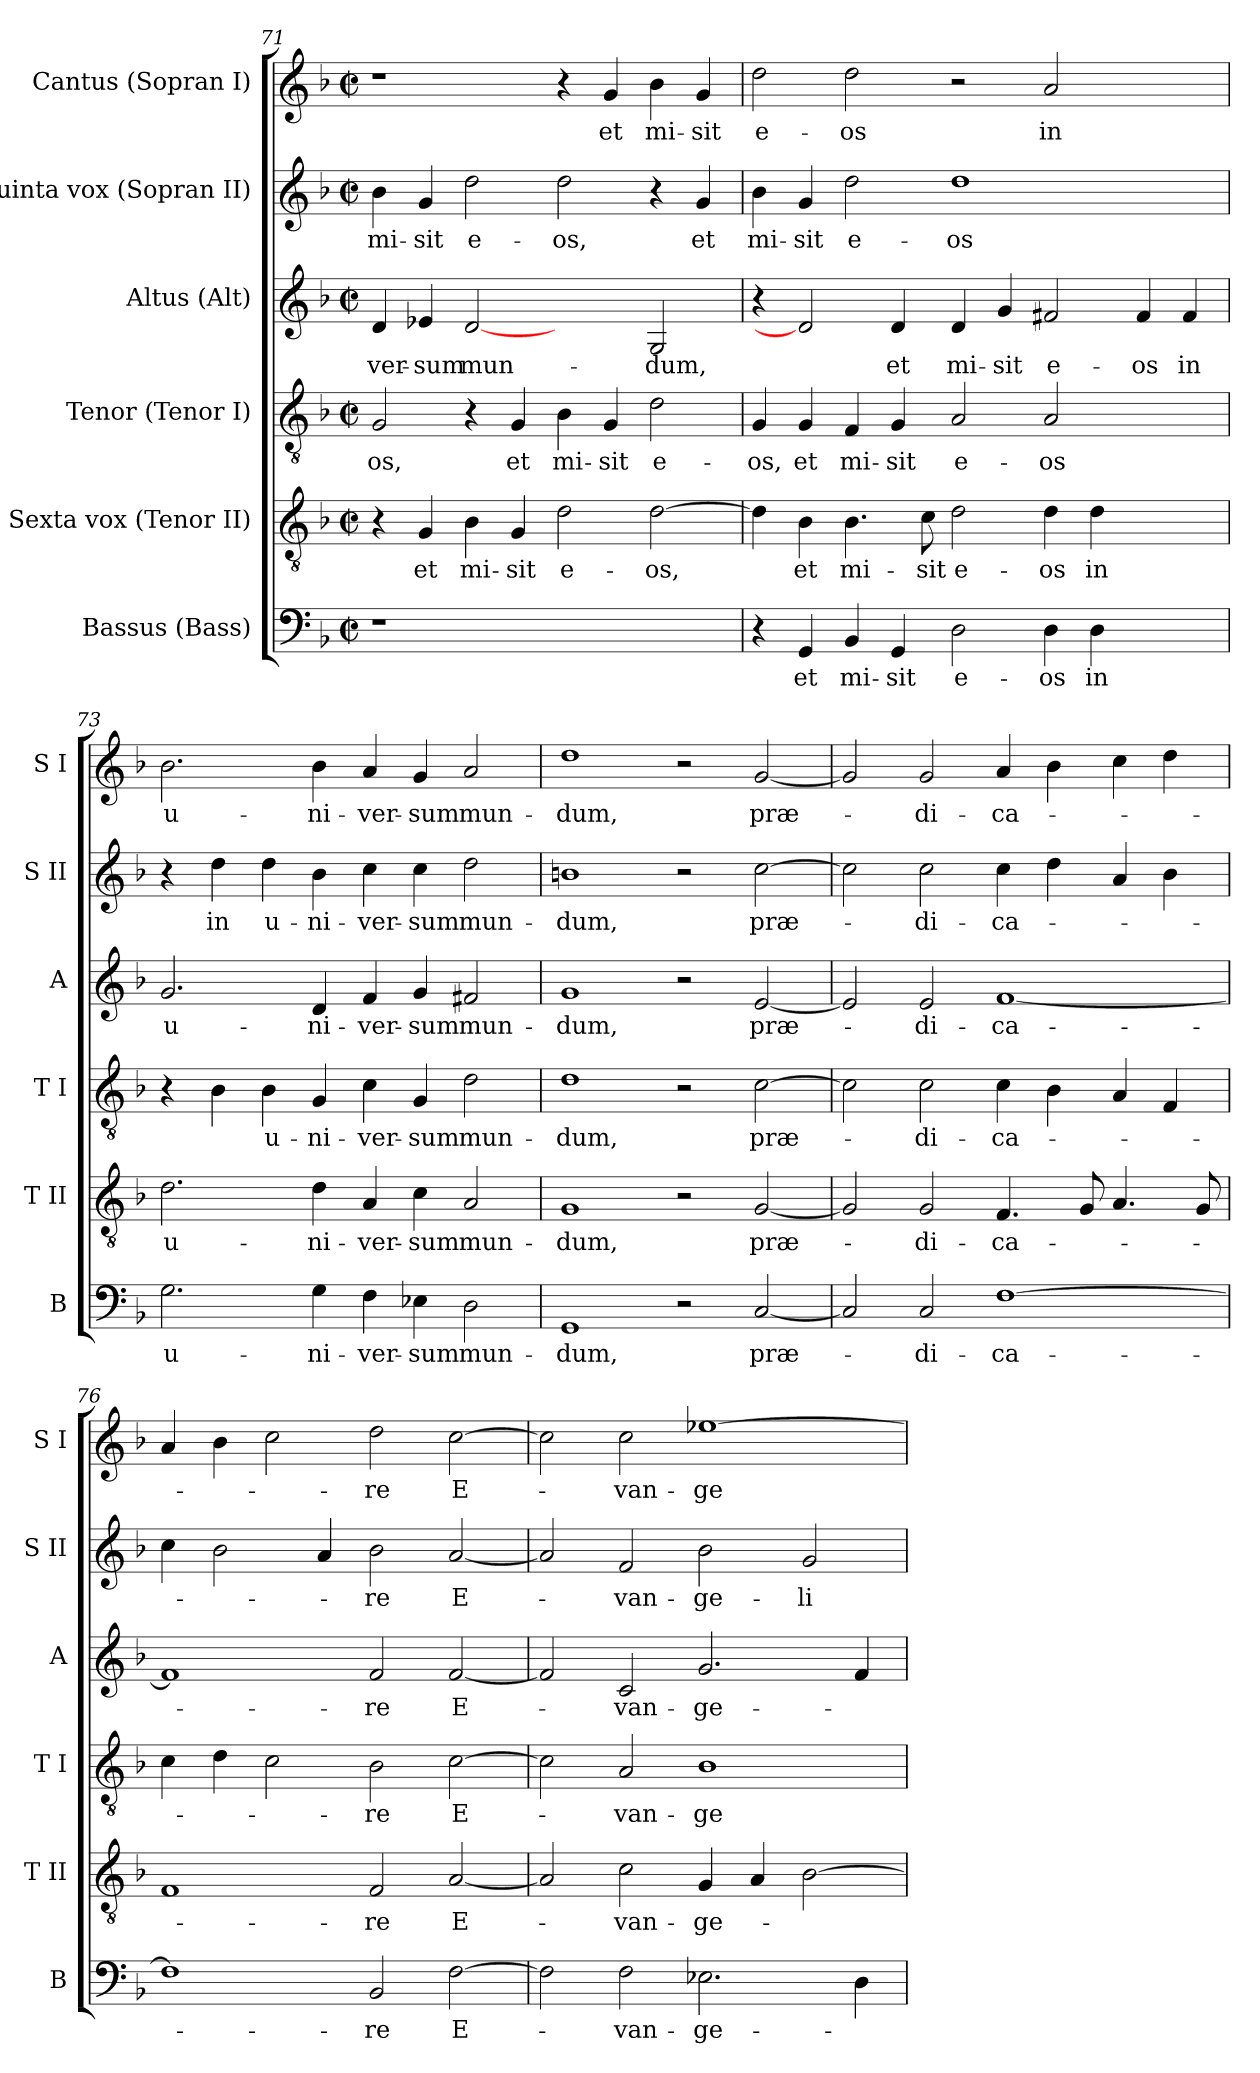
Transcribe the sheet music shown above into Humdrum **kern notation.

**kern	**text	**kern	**text	**kern	**text	**kern	**text	**kern	**text	**kern	**text
*part6	*part6	*part5	*part5	*part4	*part4	*part3	*part3	*part2	*part2	*part1	*part1
*staff6	*staff6	*staff5	*staff5	*staff4	*staff4	*staff3	*staff3	*staff2	*staff2	*staff1	*staff1
*I"Bassus (Bass)	*	*I"Sexta vox (Tenor II)	*	*I"Tenor (Tenor I)	*	*I"Altus (Alt)	*	*I"Quinta vox (Sopran II)	*	*I"Cantus (Sopran I)	*
*I'B	*	*I'T II	*	*I'T I	*	*I'A	*	*I'S II	*	*I'S I	*
*clefF4	*	*clefGv2	*	*clefGv2	*	*clefG2	*	*clefG2	*	*clefG2	*
*k[b-]	*	*k[b-]	*	*k[b-]	*	*k[b-]	*	*k[b-]	*	*k[b-]	*
*F:	*	*F:	*	*F:	*	*F:	*	*F:	*	*F:	*
*M2/2	*	*M2/2	*	*M2/2	*	*M2/2	*	*M2/2	*	*M2/2	*
*met(c|)	*	*met(c|)	*	*met(c|)	*	*met(c|)	*	*met(c|)	*	*met(c|)	*
=71	=71	=71	=71	=71	=71	=71	=71	=71	=71	=71	=71
!	!	!	!	!	!LO:LY:b	!	!LO:LY:b	!	!LO:LY:b	!	!
1r	.	4r	.	2G/	-os,	4d/	-ver-	4b-\	mi-	1r	.
!	!	!	!LO:LY:b	!	!	!	!LO:LY:b	!	!LO:LY:b	!	!
.	.	4G/	et	.	.	4e-X/	-sum	4g/	-sit	.	.
!	!	!	!LO:LY:b	!	!	!	!LO:LY:b	!	!LO:LY:b	!	!
.	.	4B-\	mi-	4r	.	[2d	mun-	2dd\	e-	.	.
!	!	!	!LO:LY:b	!	!LO:LY:b	!	!	!	!	!	!
.	.	4G/	-sit	4G/	et	.	.	.	.	.	.
!	!	!	!LO:LY:b	!	!LO:LY:b	!	!	!	!LO:LY:b	!	!
1ryy	.	2d\	e-	4B-\	mi-	2ryy	.	2dd\	-os,	4r	.
!	!	!	!	!	!LO:LY:b	!	!	!	!	!	!LO:LY:b
.	.	.	.	4G/	-sit	.	.	.	.	4g/	et
!	!	!	!LO:LY:b	!	!LO:LY:b	!	!LO:LY:b	!	!	!	!LO:LY:b
.	.	[2d\	-os,	2d\	e-	2G/	-dum,	4r	.	4b-\	mi-
!	!	!	!	!	!	!	!	!	!LO:LY:b	!	!LO:LY:b
.	.	.	.	.	.	.	.	4g/	et	4g/	-sit
=72	=72	=72	=72	=72	=72	=72	=72	=72	=72	=72	=72
!	!	!	!	!	!LO:LY:b	!	!	!	!LO:LY:b	!	!LO:LY:b
4r	.	4d\]	.	4G/	-os,	4r	.	4b-\	mi-	2dd\	e-
!	!LO:LY:b	!	!LO:LY:b	!	!LO:LY:b	!	!	!	!LO:LY:b	!	!
4GG/	et	4B-\	et	4G/	et	2d]	.	4g/	-sit	.	.
!	!LO:LY:b	!	!LO:LY:b	!	!LO:LY:b	!	!	!	!LO:LY:b	!	!LO:LY:b
4BB-/	mi-	4.B-\	mi-	4F/	mi-	.	.	2dd\	e-	2dd\	-os
!	!LO:LY:b	!	!	!	!LO:LY:b	!	!LO:LY:b	!	!	!	!
4GG/	-sit	.	.	4G/	-sit	4d/	et	.	.	.	.
!	!	!	!LO:LY:b	!	!	!	!	!	!	!	!
.	.	8c\	-sit	.	.	.	.	.	.	.	.
!	!LO:LY:b	!	!LO:LY:b	!	!LO:LY:b	!	!LO:LY:b	!	!LO:LY:b	!	!
2D\	e-	2d\	e-	2A/	e-	4d/	mi-	1dd	-os	2r	.
!	!	!	!	!	!	!	!LO:LY:b	!	!	!	!
.	.	.	.	.	.	4g/	-sit	.	.	.	.
!	!LO:LY:b	!	!LO:LY:b	!	!LO:LY:b	!	!LO:LY:b	!	!	!	!LO:LY:b
4D\	-os	4d\	-os	2A/	-os	2f#X/	e-	.	.	2a/	in
!	!LO:LY:b	!	!LO:LY:b	!	!	!	!	!	!	!	!
4D\	in	4d\	in	.	.	.	.	.	.	.	.
!	!	!	!	!	!	!	!LO:LY:b	!	!	!	!
2ryy	.	2ryy	.	2ryy	.	4f#/	-os	2ryy	.	2ryy	.
!	!	!	!	!	!	!	!LO:LY:b	!	!	!	!
.	.	.	.	.	.	4f#/	in	.	.	.	.
!!LO:LB:g=z
=73	=73	=73	=73	=73	=73	=73	=73	=73	=73	=73	=73
!	!LO:LY:b	!	!LO:LY:b	!	!	!	!LO:LY:b	!	!	!	!LO:LY:b
2.G\	u-	2.d\	u-	4r	.	2.g/	u-	4r	.	2.b-\	u-
!	!	!	!	!	!	!	!	!	!LO:LY:b	!	!
.	.	.	.	4B-\	.	.	.	4dd\	in	.	.
!	!	!	!	!	!LO:LY:b	!	!	!	!LO:LY:b	!	!
.	.	.	.	4B-\	u-	.	.	4dd\	u-	.	.
!	!LO:LY:b	!	!LO:LY:b	!	!LO:LY:b	!	!LO:LY:b	!	!LO:LY:b	!	!LO:LY:b
4G\	-ni-	4d\	-ni-	4G/	-ni-	4d/	-ni-	4b-\	-ni-	4b-\	-ni-
!	!LO:LY:b	!	!LO:LY:b	!	!LO:LY:b	!	!LO:LY:b	!	!LO:LY:b	!	!LO:LY:b
4F\	-ver-	4A/	-ver-	4c\	-ver-	4f/	-ver-	4cc\	-ver-	4a/	-ver-
!	!LO:LY:b	!	!LO:LY:b	!	!LO:LY:b	!	!LO:LY:b	!	!LO:LY:b	!	!LO:LY:b
4E-X\	-sum	4c\	-sum	4G/	-sum	4g/	-sum	4cc\	-sum	4g/	-sum
!	!LO:LY:b	!	!LO:LY:b	!	!LO:LY:b	!	!LO:LY:b	!	!LO:LY:b	!	!LO:LY:b
2D\	mun-	2A/	mun-	2d\	mun-	2f#X/	mun-	2dd\	mun-	2a/	mun-
=74	=74	=74	=74	=74	=74	=74	=74	=74	=74	=74	=74
!	!LO:LY:b	!	!LO:LY:b	!	!LO:LY:b	!	!LO:LY:b	!	!LO:LY:b	!	!LO:LY:b
1GG	-dum,	1G	-dum,	1d	-dum,	1g	-dum,	1bn	-dum,	1dd	-dum,
2r	.	2r	.	2r	.	2r	.	2r	.	2r	.
!	!LO:LY:b	!	!LO:LY:b	!	!LO:LY:b	!	!LO:LY:b	!	!LO:LY:b	!	!LO:LY:b
[2C/	præ-	[2G/	præ-	[2c\	præ-	[2e/	præ-	[2cc\	præ-	[2g/	præ-
!!LO:PB:g=z
=75	=75	=75	=75	=75	=75	=75	=75	=75	=75	=75	=75
2C/]	.	2G/]	.	2c\]	.	2e/]	.	2cc\]	.	2g/]	.
!	!LO:LY:b	!	!LO:LY:b	!	!LO:LY:b	!	!LO:LY:b	!	!LO:LY:b	!	!LO:LY:b
2C/	-di-	2G/	-di-	2c\	-di-	2e/	-di-	2cc\	-di-	2g/	-di-
!	!LO:LY:b	!	!LO:LY:b	!	!LO:LY:b	!	!LO:LY:b	!	!LO:LY:b	!	!LO:LY:b
[1F	-ca-	4.F/	-ca-	4c\	-ca-	[1f	-ca-	4cc\	-ca-	4a/	-ca-
.	.	.	.	4B-\	.	.	.	4dd\	.	4b-\	.
.	.	8G/	.	.	.	.	.	.	.	.	.
.	.	4.A/	.	4A/	.	.	.	4a/	.	4cc\	.
.	.	.	.	4F/	.	.	.	4b-\	.	4dd\	.
.	.	8G/	.	.	.	.	.	.	.	.	.
=76	=76	=76	=76	=76	=76	=76	=76	=76	=76	=76	=76
1F]	.	1F	.	4c\	.	1f]	.	4cc\	.	4a/	.
.	.	.	.	4d\	.	.	.	2b-\	.	4b-\	.
.	.	.	.	2c\	.	.	.	.	.	2cc\	.
.	.	.	.	.	.	.	.	4a/	.	.	.
!	!LO:LY:b	!	!LO:LY:b	!	!LO:LY:b	!	!LO:LY:b	!	!LO:LY:b	!	!LO:LY:b
2BB-/	-re	2F/	-re	2B-\	-re	2f/	-re	2b-\	-re	2dd\	-re
!	!LO:LY:b	!	!LO:LY:b	!	!LO:LY:b	!	!LO:LY:b	!	!LO:LY:b	!	!LO:LY:b
[2F\	E-	[2A/	E-	[2c\	E-	[2f/	E-	[2a/	E-	[2cc\	E-
=77	=77	=77	=77	=77	=77	=77	=77	=77	=77	=77	=77
2F\]	.	2A/]	.	2c\]	.	2f/]	.	2a/]	.	2cc\]	.
!	!LO:LY:b	!	!LO:LY:b	!	!LO:LY:b	!	!LO:LY:b	!	!LO:LY:b	!	!LO:LY:b
2F\	-van-	2c\	-van-	2A/	-van-	2c/	-van-	2f/	-van-	2cc\	-van-
!	!LO:LY:b	!	!LO:LY:b	!	!LO:LY:b	!	!LO:LY:b	!	!LO:LY:b	!	!LO:LY:b
2.E-X\	-ge-	4G/	-ge-	1B-	-ge-	2.g/	-ge-	2b-\	-ge-	[1ee-X	-ge-
.	.	4A/	.	.	.	.	.	.	.	.	.
!	!	!	!	!	!	!	!	!	!LO:LY:b	!	!
.	.	[2B-\	.	.	.	.	.	2g/	-li-	.	.
4D\	.	.	.	.	.	4f/	.	.	.	.	.
=	=	=	=	=	=	=	=	=	=	=	=
*-	*-	*-	*-	*-	*-	*-	*-	*-	*-	*-	*-
